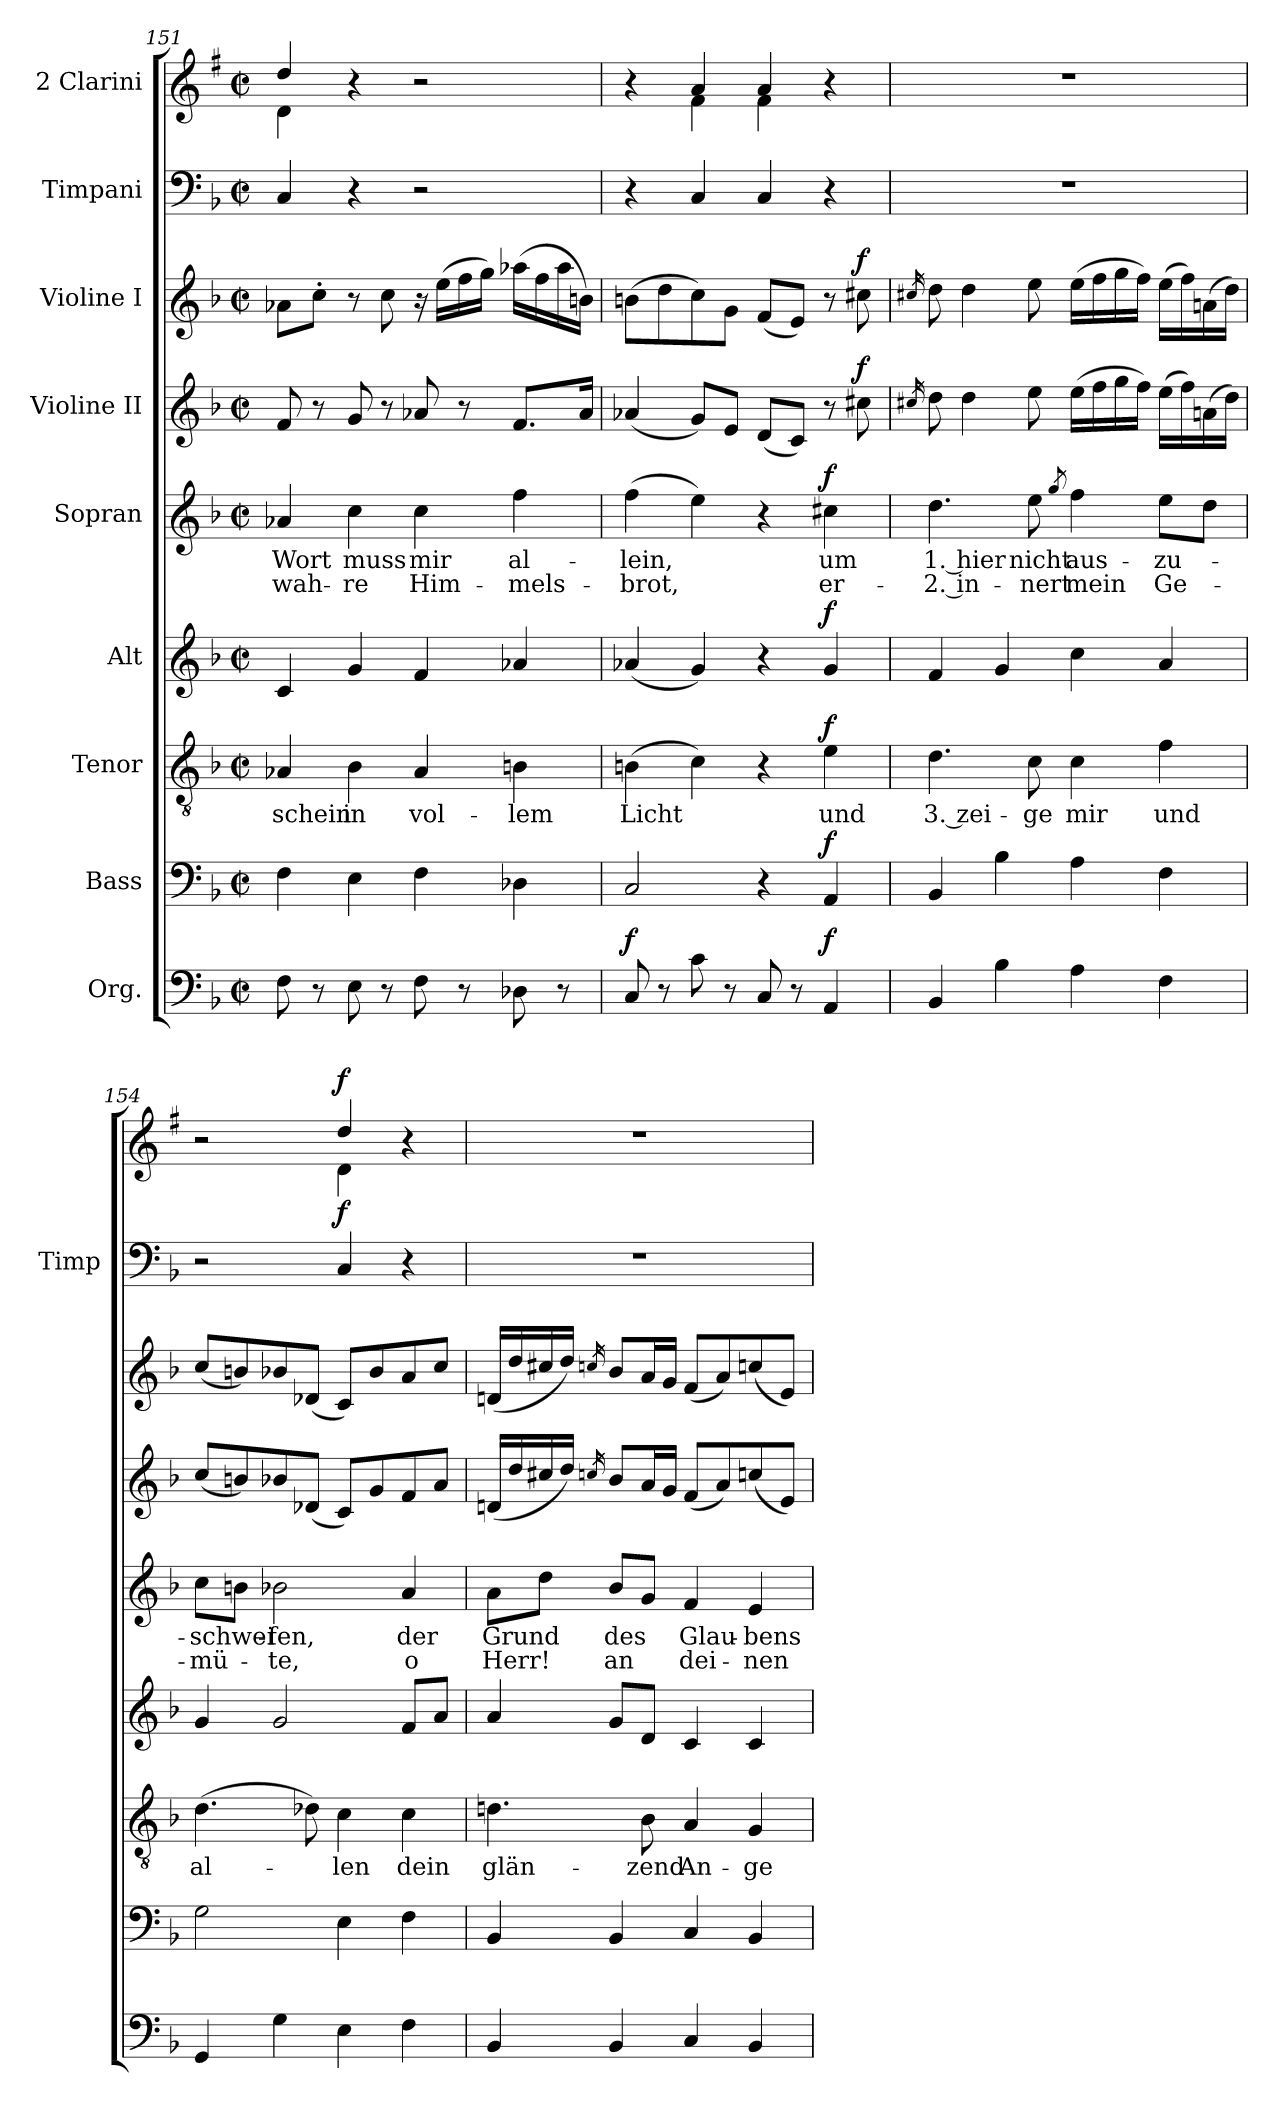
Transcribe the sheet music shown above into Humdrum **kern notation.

**kern	**dynam	**kern	**dynam	**kern	**text	**dynam	**kern	**dynam	**kern	**text	**text	**dynam	**kern	**dynam	**kern	**dynam	**kern	**dynam	**kern	**dynam
*part9	*part9	*part8	*part8	*part7	*part7	*part7	*part6	*part6	*part5	*part5	*part5	*part5	*part4	*part4	*part3	*part3	*part2	*part2	*part1	*part1
*staff9	*staff9	*staff8	*staff8	*staff7	*staff7	*staff7	*staff6	*staff6	*staff5	*staff5	*staff5	*staff5	*staff4	*staff4	*staff3	*staff3	*staff2	*staff2	*staff1	*staff1
*I"Org.	*	*I"Bass	*	*I"Tenor	*	*	*I"Alt	*	*I"Sopran	*	*	*	*I"Violine II	*	*I"Violine I	*	*I"Timpani	*	*I"2 Clarini	*
*	*	*	*	*	*	*	*	*	*	*	*	*	*	*	*	*	*I'Timp	*	*	*
*clefF4	*	*clefF4	*	*clefGv2	*	*	*clefG2	*	*clefG2	*	*	*	*clefG2	*	*clefG2	*	*clefF4	*	*clefG2	*
*ITrd7c12	*	*	*	*	*	*	*	*	*	*	*	*	*	*	*	*	*	*	*ITrd1c2	*
*k[b-]	*	*k[b-]	*	*k[b-]	*	*	*k[b-]	*	*k[b-]	*	*	*	*k[b-]	*	*k[b-]	*	*k[b-]	*	*k[b-]	*
*M2/2	*	*M2/2	*	*M2/2	*	*	*M2/2	*	*M2/2	*	*	*	*M2/2	*	*M2/2	*	*M2/2	*	*M2/2	*
*met(c|)	*	*met(c|)	*	*met(c|)	*	*	*met(c|)	*	*met(c|)	*	*	*	*met(c|)	*	*met(c|)	*	*met(c|)	*	*met(c|)	*
=151	=151	=151	=151	=151	=151	=151	=151	=151	=151	=151	=151	=151	=151	=151	=151	=151	=151	=151	=151	=151
*	*	*	*	*	*	*	*	*	*	*	*	*	*	*	*	*	*	*	*^	*
8FF\	.	4F\	.	4A-X/	-schein	.	4c/	.	4a-X/	Wort	wah-	.	8f/	.	8a-X\L	.	4C/	.	4cc/	4c\	.
8r	.	.	.	.	.	.	.	.	.	.	.	.	8r	.	8cc'\J	.	.	.	.	.	.
8EE\	.	4E\	.	4B-\	in	.	4g/	.	4cc\	muss	-re	.	8g/	.	8r	.	4r	.	4r	4ryy	.
8r	.	.	.	.	.	.	.	.	.	.	.	.	8r	.	8cc\	.	.	.	.	.	.
8FF\	.	4F\	.	4A-/	vol-	.	4f/	.	4cc\	mir	Him-	.	8a-X/	.	16r	.	2r	.	2r	2ryy	.
.	.	.	.	.	.	.	.	.	.	.	.	.	.	.	(>16ee\LL	.	.	.	.	.	.
8r	.	.	.	.	.	.	.	.	.	.	.	.	8r	.	16ff\	.	.	.	.	.	.
.	.	.	.	.	.	.	.	.	.	.	.	.	.	.	16gg\JJ)	.	.	.	.	.	.
8DD-X\	.	4D-X\	.	4Bn\	-lem	.	4a-X/	.	4ff\	al-	-mels-	.	8.f/L	.	(>16aa-X\LL	.	.	.	.	.	.
.	.	.	.	.	.	.	.	.	.	.	.	.	.	.	16ff\	.	.	.	.	.	.
8r	.	.	.	.	.	.	.	.	.	.	.	.	.	.	16aa-\	.	.	.	.	.	.
.	.	.	.	.	.	.	.	.	.	.	.	.	16a-/Jk	.	16bn\JJ)	.	.	.	.	.	.
=152	=152	=152	=152	=152	=152	=152	=152	=152	=152	=152	=152	=152	=152	=152	=152	=152	=152	=152	=152	=152	=152
!	!LO:DY:a	!	!	!	!	!	!	!	!	!	!	!	!	!	!	!	!	!	!	!	!
8CC/	f	2C/	.	(>4Bn\	Licht	.	(4a-X/	.	(>4ff\	-lein,	-brot,	.	(4a-X/	.	(>8bn\L	.	4r	.	4r	4ryy	.
8r	.	.	.	.	.	.	.	.	.	.	.	.	.	.	8dd\	.	.	.	.	.	.
8C\	.	.	.	4c\)	.	.	4g/)	.	4ee\)	.	.	.	8g/L)	.	8cc\)	.	4C/	.	4g/	4e\	.
8r	.	.	.	.	.	.	.	.	.	.	.	.	8e/J	.	8g\J	.	.	.	.	.	.
8CC/	.	4r	.	4r	.	.	4r	.	4r	.	.	.	(8d/L	.	(8f/L	.	4C/	.	4g/	4e\	.
8r	.	.	.	.	.	.	.	.	.	.	.	.	8c/J)	.	8e/J)	.	.	.	.	.	.
!	!LO:DY:a	!	!LO:DY:a	!	!	!LO:DY:a	!	!LO:DY:a	!	!	!	!LO:DY:a	!	!	!	!	!	!	!	!	!
4AAA/	f	4AA/	f	4e\	und	f	4g/	f	4cc#X\	um	er-	f	8r	.	8r	.	4r	.	4r	4ryy	.
!	!	!	!	!	!	!	!	!	!	!	!	!	!	!LO:DY:a	!	!LO:DY:a	!	!	!	!	!
.	.	.	.	.	.	.	.	.	.	.	.	.	8cc#X\	f	8cc#X\	f	.	.	.	.	.
*	*	*	*	*	*	*	*	*	*	*	*	*	*	*	*	*	*	*	*v	*v	*
!!LO:PB:g=z
=153	=153	=153	=153	=153	=153	=153	=153	=153	=153	=153	=153	=153	=153	=153	=153	=153	=153	=153	=153	=153
.	.	.	.	.	.	.	.	.	.	.	.	.	16qcc#X/	.	16qcc#X/	.	.	.	.	.
4BBB-/	.	4BB-/	.	4.d\	3. zei-	.	4f/	.	4.dd\	1. hier	-2. in-	.	8dd\	.	8dd\	.	1r	.	1r	.
.	.	.	.	.	.	.	.	.	.	.	.	.	4dd\	.	4dd\	.	.	.	.	.
4BB-\	.	4B-\	.	.	.	.	4g/	.	.	.	.	.	.	.	.	.	.	.	.	.
.	.	.	.	8c\	-ge	.	.	.	8ee\	nicht	-nert	.	8ee\	.	8ee\	.	.	.	.	.
.	.	.	.	.	.	.	.	.	8qgg/	.	.	.	.	.	.	.	.	.	.	.
4AA\	.	4A\	.	4c\	mir	.	4cc\	.	4ff\	aus-	mein	.	(>16ee\LL	.	(>16ee\LL	.	.	.	.	.
.	.	.	.	.	.	.	.	.	.	.	.	.	16ff\	.	16ff\	.	.	.	.	.
.	.	.	.	.	.	.	.	.	.	.	.	.	16gg\	.	16gg\	.	.	.	.	.
.	.	.	.	.	.	.	.	.	.	.	.	.	16ff\JJ)	.	16ff\JJ)	.	.	.	.	.
4FF\	.	4F\	.	4f\	und	.	4a/	.	8ee\L	-zu-	Ge-	.	(>16ee\LL	.	(>16ee\LL	.	.	.	.	.
.	.	.	.	.	.	.	.	.	.	.	.	.	16ff\)	.	16ff\)	.	.	.	.	.
.	.	.	.	.	.	.	.	.	8dd\J	.	.	.	(>16an\	.	(>16an\	.	.	.	.	.
.	.	.	.	.	.	.	.	.	.	.	.	.	16dd\JJ)	.	16dd\JJ)	.	.	.	.	.
=154	=154	=154	=154	=154	=154	=154	=154	=154	=154	=154	=154	=154	=154	=154	=154	=154	=154	=154	=154	=154
*	*	*	*	*	*	*	*	*	*	*	*	*	*	*	*	*	*	*	*^	*
4GGG/	.	2G\	.	(>4.d\	al-	.	4g/	.	8cc\L	-schwei-	-mü-	.	(8cc/L	.	(8cc/L	.	2r	.	2r	2ryy	.
.	.	.	.	.	.	.	.	.	8bn\J	.	.	.	8bn/)	.	8bn/)	.	.	.	.	.	.
4GG\	.	.	.	.	.	.	2g/	.	2b-X\	-fen,	-te,	.	8b-X/	.	8b-X/	.	.	.	.	.	.
.	.	.	.	8d-X\)	.	.	.	.	.	.	.	.	(8d-X/J	.	(8d-X/J	.	.	.	.	.	.
!	!	!	!	!	!	!	!	!	!	!	!	!	!	!	!	!	!	!LO:DY:a	!	!	!LO:DY:a
4EE\	.	4E\	.	4c\	-len	.	.	.	.	.	.	.	8c/L)	.	8c/L)	.	4C/	f	4cc/	4c\	f
.	.	.	.	.	.	.	.	.	.	.	.	.	8g/	.	8b-/	.	.	.	.	.	.
4FF\	.	4F\	.	4c\	dein	.	8f/L	.	4a/	der	o	.	8f/	.	8a/	.	4r	.	4r	4ryy	.
.	.	.	.	.	.	.	8a/J	.	.	.	.	.	8a/J	.	8cc/J	.	.	.	.	.	.
*	*	*	*	*	*	*	*	*	*	*	*	*	*	*	*	*	*	*	*v	*v	*
=155	=155	=155	=155	=155	=155	=155	=155	=155	=155	=155	=155	=155	=155	=155	=155	=155	=155	=155	=155	=155
4BBB-/	.	4BB-/	.	4.dn\	glän-	.	4a/	.	8a\L	Grund	Herr!	.	(16dn/LL	.	(16dn/LL	.	1r	.	1r	.
.	.	.	.	.	.	.	.	.	.	.	.	.	16dd/	.	16dd/	.	.	.	.	.
.	.	.	.	.	.	.	.	.	8dd\J	.	.	.	16cc#X/	.	16cc#X/	.	.	.	.	.
.	.	.	.	.	.	.	.	.	.	.	.	.	16dd/JJ)	.	16dd/JJ)	.	.	.	.	.
.	.	.	.	.	.	.	.	.	.	.	.	.	16qccn/	.	16qccn/	.	.	.	.	.
4BBB-/	.	4BB-/	.	.	.	.	8g/L	.	8b-/L	des	an	.	8b-/L	.	8b-/L	.	.	.	.	.
.	.	.	.	8B-\	-zend	.	8d/J	.	8g/J	.	.	.	16a/L	.	16a/L	.	.	.	.	.
.	.	.	.	.	.	.	.	.	.	.	.	.	16g/JJ	.	16g/JJ	.	.	.	.	.
4CC/	.	4C/	.	4A/	An-	.	4c/	.	4f/	Glau-	dei-	.	(8f/L	.	(8f/L	.	.	.	.	.
.	.	.	.	.	.	.	.	.	.	.	.	.	8a/)	.	8a/)	.	.	.	.	.
4BBB-/	.	4BB-/	.	4G/	-ge-	.	4c/	.	4e/	-bens	-nen	.	(8cc/	.	(8cc/	.	.	.	.	.
.	.	.	.	.	.	.	.	.	.	.	.	.	8e/J)	.	8e/J)	.	.	.	.	.
=	=	=	=	=	=	=	=	=	=	=	=	=	=	=	=	=	=	=	=	=
*-	*-	*-	*-	*-	*-	*-	*-	*-	*-	*-	*-	*-	*-	*-	*-	*-	*-	*-	*-	*-
